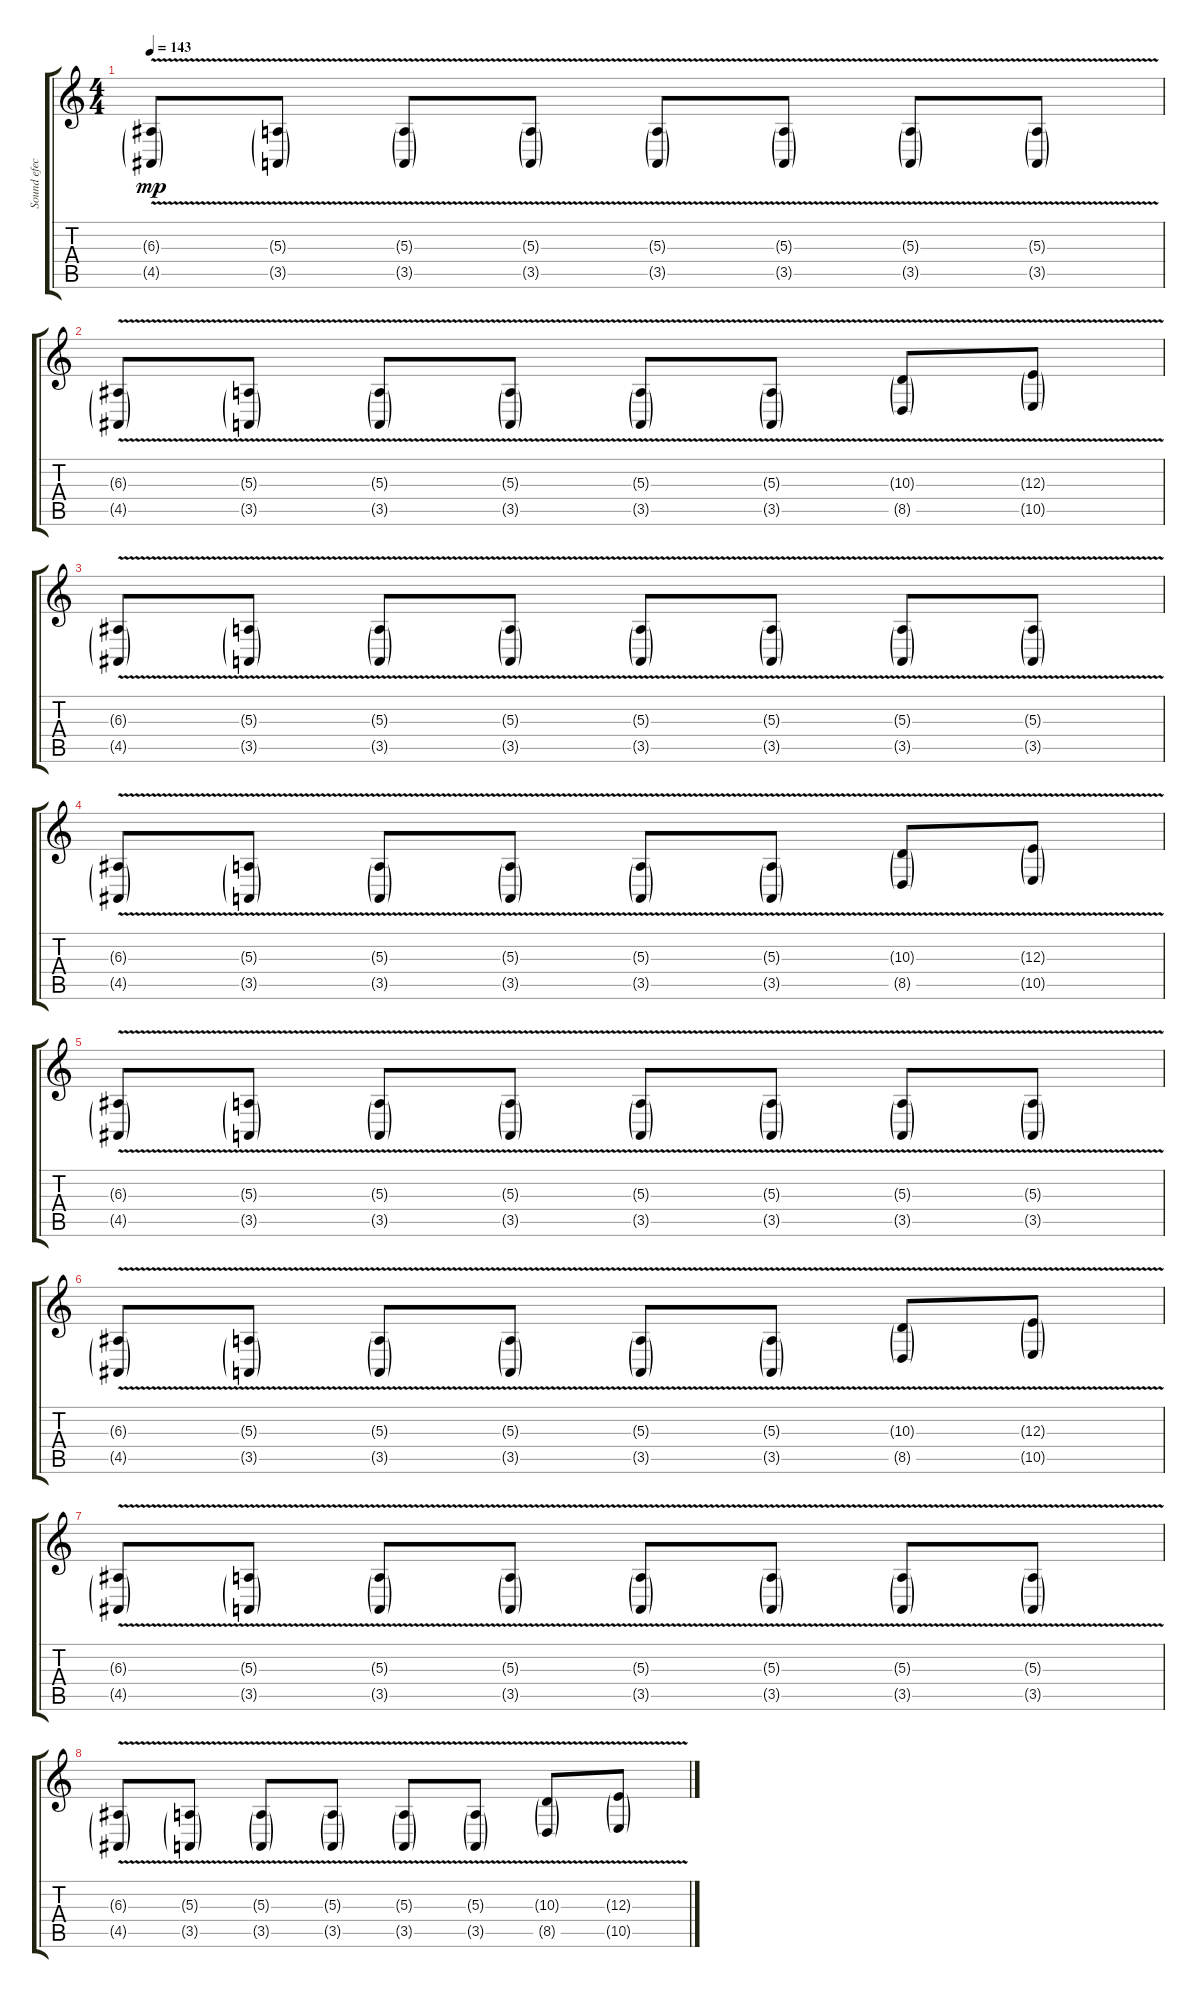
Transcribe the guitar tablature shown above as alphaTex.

\track ("Sound efect" "Sound efec") {instrument lead2sawtooth}
\staff {score tabs}
\tuning (Db4 Ab3 E3 B2 Gb2 B1) {hide}
\ts (4 4)
\tempo 143
\clef g2
\ks c
(6.3{v g} 4.5{v g}).8{dy mp} (5.3{v g} 3.5{v g}).8 (5.3{v g} 3.5{v g}).8 (5.3{v g} 3.5{v g}).8 (5.3{v g} 3.5{v g}).8 (5.3{v g} 3.5{v g}).8 (5.3{v g} 3.5{v g}).8 (5.3{v g} 3.5{v g}).8 |
(6.3{v g} 4.5{v g}).8 (5.3{v g} 3.5{v g}).8 (5.3{v g} 3.5{v g}).8 (5.3{v g} 3.5{v g}).8 (5.3{v g} 3.5{v g}).8 (5.3{v g} 3.5{v g}).8 (10.3{v g} 8.5{v g}).8 (12.3{v g} 10.5{v g}).8 |
(6.3{v g} 4.5{v g}).8 (5.3{v g} 3.5{v g}).8 (5.3{v g} 3.5{v g}).8 (5.3{v g} 3.5{v g}).8 (5.3{v g} 3.5{v g}).8 (5.3{v g} 3.5{v g}).8 (5.3{v g} 3.5{v g}).8 (5.3{v g} 3.5{v g}).8 |
(6.3{v g} 4.5{v g}).8 (5.3{v g} 3.5{v g}).8 (5.3{v g} 3.5{v g}).8 (5.3{v g} 3.5{v g}).8 (5.3{v g} 3.5{v g}).8 (5.3{v g} 3.5{v g}).8 (10.3{v g} 8.5{v g}).8 (12.3{v g} 10.5{v g}).8 |
(6.3{v g} 4.5{v g}).8 (5.3{v g} 3.5{v g}).8 (5.3{v g} 3.5{v g}).8 (5.3{v g} 3.5{v g}).8 (5.3{v g} 3.5{v g}).8 (5.3{v g} 3.5{v g}).8 (5.3{v g} 3.5{v g}).8 (5.3{v g} 3.5{v g}).8 |
(6.3{v g} 4.5{v g}).8 (5.3{v g} 3.5{v g}).8 (5.3{v g} 3.5{v g}).8 (5.3{v g} 3.5{v g}).8 (5.3{v g} 3.5{v g}).8 (5.3{v g} 3.5{v g}).8 (10.3{v g} 8.5{v g}).8 (12.3{v g} 10.5{v g}).8 |
(6.3{v g} 4.5{v g}).8 (5.3{v g} 3.5{v g}).8 (5.3{v g} 3.5{v g}).8 (5.3{v g} 3.5{v g}).8 (5.3{v g} 3.5{v g}).8 (5.3{v g} 3.5{v g}).8 (5.3{v g} 3.5{v g}).8 (5.3{v g} 3.5{v g}).8 |
(6.3{v g} 4.5{v g}).8 (5.3{v g} 3.5{v g}).8 (5.3{v g} 3.5{v g}).8 (5.3{v g} 3.5{v g}).8 (5.3{v g} 3.5{v g}).8 (5.3{v g} 3.5{v g}).8 (10.3{v g} 8.5{v g}).8 (12.3{v g} 10.5{v g}).8
